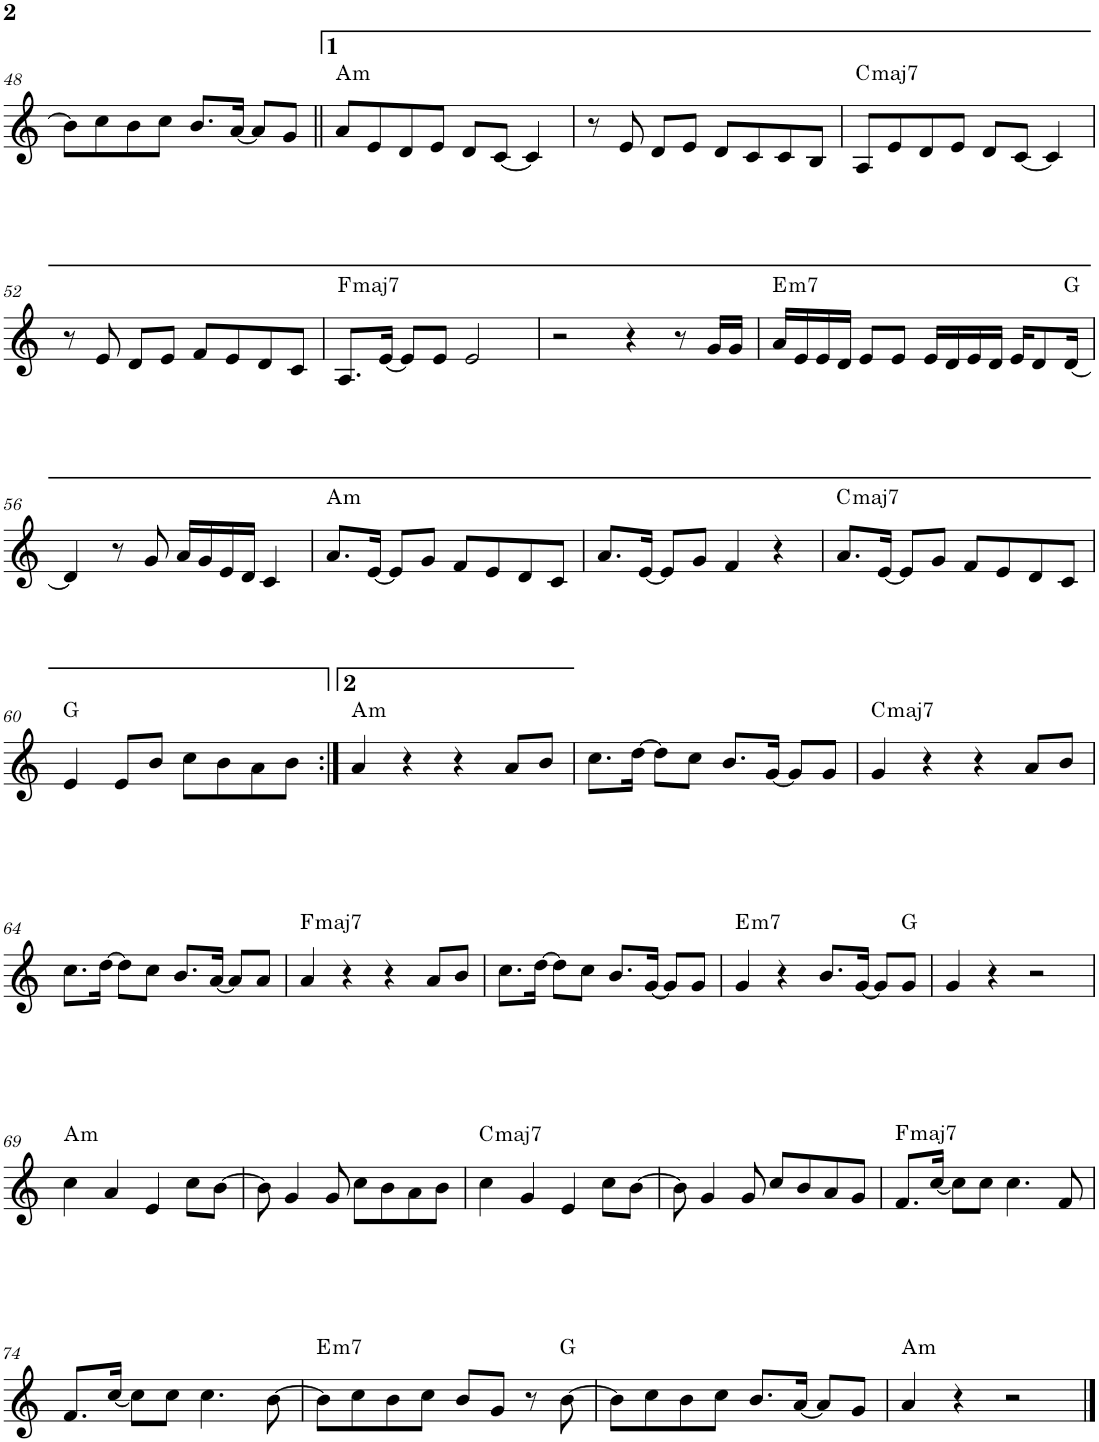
**kern	**harte
*part1	*part1
*staff1	*
*I"P1	*
!!LO:PB:g=z
*clefG2	*
*k[]	*
*M4/4	*
=48	=48
8b\L]	.
8cc\	.
8b\	.
8cc\J	.
8.b/L	.
[<16a/Jk	.
8a/L]	.
8g/J	.
=49||	=49||
!	!LO:H:kt=m
8a/L	A:min
8e/	.
8d/	.
8e/J	.
8d/L	.
[<8c/J	.
4c/]	.
=50	=50
8r	.
8e/	.
8d/L	.
8e/J	.
8d/L	.
8c/	.
8c/	.
8B/J	.
=51	=51
!	!LO:H:kt=maj7
8A/L	C:maj7
8e/	.
8d/	.
8e/J	.
8d/L	.
[<8c/J	.
4c/]	.
!!LO:LB:g=z
=52	=52
8r	.
8e/	.
8d/L	.
8e/J	.
8f/L	.
8e/	.
8d/	.
8c/J	.
=53	=53
!	!LO:H:kt=maj7
8.A/L	F:maj7
[<16e/Jk	.
8e/L]	.
8e/J	.
2e/	.
=54	=54
2r	.
4r	.
8r	.
16g/LL	.
16g/JJ	.
=55	=55
!	!LO:H:kt=m7
16a/LL	E:min7
16e/	.
16e/	.
16d/JJ	.
8e/L	.
8e/J	.
16e/LL	.
16d/	.
16e/	.
16d/JJ	.
16e/KL	.
8d/	.
[<16d/Jk	G:maj
!!LO:LB:g=z
=56	=56
4d/]	.
8r	.
8g/	.
16a/LL	.
16g/	.
16e/	.
16d/JJ	.
4c/	.
=57	=57
!	!LO:H:kt=m
8.a/L	A:min
[<16e/Jk	.
8e/L]	.
8g/J	.
8f/L	.
8e/	.
8d/	.
8c/J	.
=58	=58
8.a/L	.
[<16e/Jk	.
8e/L]	.
8g/J	.
4f/	.
4r	.
=59	=59
!	!LO:H:kt=maj7
8.a/L	C:maj7
[<16e/Jk	.
8e/L]	.
8g/J	.
8f/L	.
8e/	.
8d/	.
8c/J	.
!!LO:LB:g=z
=60	=60
4e/	G:maj
8e/L	.
8b/J	.
8cc\L	.
8b\	.
8a\	.
8b\J	.
=61:|!	=61:|!
!	!LO:H:kt=m
4a/	A:min
4r	.
4r	.
8a/L	.
8b/J	.
=62	=62
8.cc\L	.
[>16dd\Jk	.
8dd\L]	.
8cc\J	.
8.b/L	.
[<16g/Jk	.
8g/L]	.
8g/J	.
=63	=63
!	!LO:H:kt=maj7
4g/	C:maj7
4r	.
4r	.
8a/L	.
8b/J	.
!!LO:LB:g=z
=64	=64
8.cc\L	.
[>16dd\Jk	.
8dd\L]	.
8cc\J	.
8.b/L	.
[<16a/Jk	.
8a/L]	.
8a/J	.
=65	=65
!	!LO:H:kt=maj7
4a/	F:maj7
4r	.
4r	.
8a/L	.
8b/J	.
=66	=66
8.cc\L	.
[>16dd\Jk	.
8dd\L]	.
8cc\J	.
8.b/L	.
[<16g/Jk	.
8g/L]	.
8g/J	.
=67	=67
!	!LO:H:kt=m7
4g/	E:min7
4r	.
8.b/L	.
[<16g/Jk	.
8g/L]	.
8g/J	G:maj
=68	=68
4g/	.
4r	.
2r	.
!!LO:LB:g=z
=69	=69
!	!LO:H:kt=m
4cc\	A:min
4a/	.
4e/	.
8cc\L	.
[>8b\J	.
=70	=70
8b\]	.
4g/	.
8g/	.
8cc\L	.
8b\	.
8a\	.
8b\J	.
=71	=71
!	!LO:H:kt=maj7
4cc\	C:maj7
4g/	.
4e/	.
8cc\L	.
[>8b\J	.
=72	=72
8b\]	.
4g/	.
8g/	.
8cc/L	.
8b/	.
8a/	.
8g/J	.
=73	=73
!	!LO:H:kt=maj7
8.f/L	F:maj7
[<16cc/Jk	.
8cc\L]	.
8cc\J	.
4.cc\	.
8f/	.
!!LO:LB:g=z
=74	=74
8.f/L	.
[<16cc/Jk	.
8cc\L]	.
8cc\J	.
4.cc\	.
[>8b\	.
=75	=75
!	!LO:H:kt=m7
8b\L]	E:min7
8cc\	.
8b\	.
8cc\J	.
8b/L	.
8g/J	.
8r	.
[>8b\	G:maj
=76	=76
8b\L]	.
8cc\	.
8b\	.
8cc\J	.
8.b/L	.
[<16a/Jk	.
8a/L]	.
8g/J	.
=77	=77
!	!LO:H:kt=m
4a/	A:min
4r	.
2r	.
==	==
*-	*-
